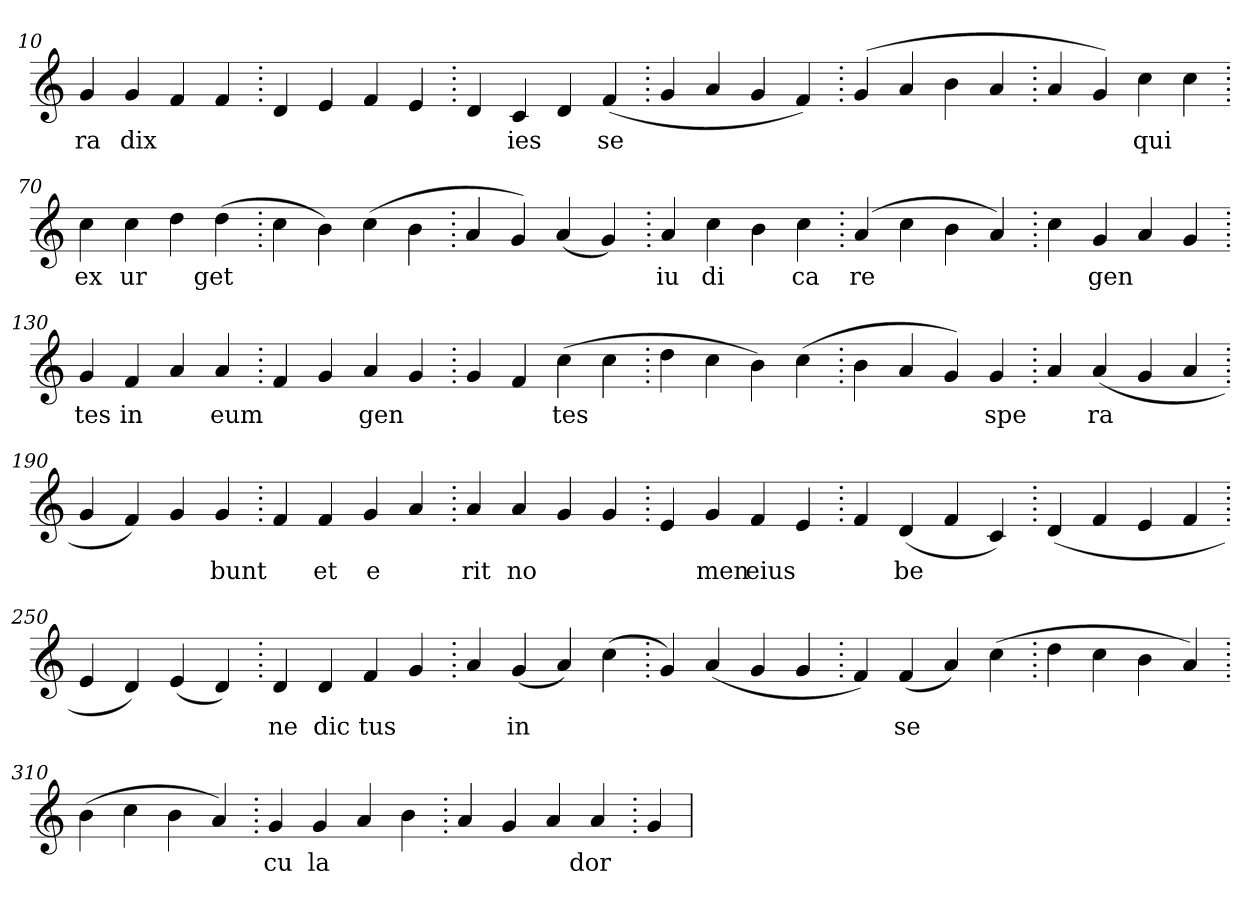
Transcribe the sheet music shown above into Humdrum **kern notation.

**kern	**text
*part1	*part1
*staff1	*staff1
*clefG2	*
=10.	=10.
4g	ra
4g	dix
4f	.
4f	.
=20.	=20.
4d	.
4e	.
4f	.
4e	.
=30.	=30.
4d	.
4c	ies
4d	.
(>4f	se
=40.	=40.
4g	.
4a	.
4g	.
4f)	.
=50.	=50.
(>4g	.
4a	.
4b	.
4a	.
=60.	=60.
4a	.
4g)	.
4cc	qui
4cc	.
=70.	=70.
4cc	ex
4cc	ur
4dd	.
(>4dd	get
=80.	=80.
4cc	.
4b)	.
(>4cc	.
4b	.
=90.	=90.
4a	.
4g)	.
(>4a	.
4g)	.
=100.	=100.
4a	iu
4cc	di
4b	.
4cc	ca
=110.	=110.
(>4a	re
4cc	.
4b	.
4a)	.
=120.	=120.
4cc	.
4g	gen
4a	.
4g	.
=130.	=130.
4g	tes
4f	in
4a	.
4a	eum
=140.	=140.
4f	.
4g	.
4a	gen
4g	.
=150.	=150.
4g	.
4f	.
(>4cc	tes
4cc	.
=160.	=160.
4dd	.
4cc	.
4b)	.
(>4cc	.
=170.	=170.
4b	.
4a	.
4g)	.
4g	spe
=180.	=180.
4a	.
(>4a	ra
4g	.
4a	.
=190.	=190.
4g	.
4f)	.
4g	.
4g	bunt
=200.	=200.
4f	.
4f	et
4g	e
4a	.
=210.	=210.
4a	rit
4a	no
4g	.
4g	.
=220.	=220.
4e	.
4g	men
4f	eius
4e	.
=230.	=230.
4f	.
(>4d	be
4f	.
4c)	.
=240.	=240.
(>4d	.
4f	.
4e	.
4f	.
=250.	=250.
4e	.
4d)	.
(>4e	.
4d)	.
=260.	=260.
4d	ne
4d	dic
4f	tus
4g	.
=270.	=270.
4a	.
(>4g	in
4a)	.
(>4cc	.
=280.	=280.
4g)	.
(>4a	.
4g	.
4g	.
=290.	=290.
4f)	.
(>4f	se
4a)	.
(>4cc	.
=300.	=300.
4dd	.
4cc	.
4b	.
4a)	.
=310.	=310.
(>4b	.
4cc	.
4b	.
4a)	.
=320.	=320.
4g	cu
4g	la
4a	.
4b	.
=330.	=330.
4a	.
4g	.
4a	.
4a	dor
=340.	=340.
4g	.
=	=
*-	*-
